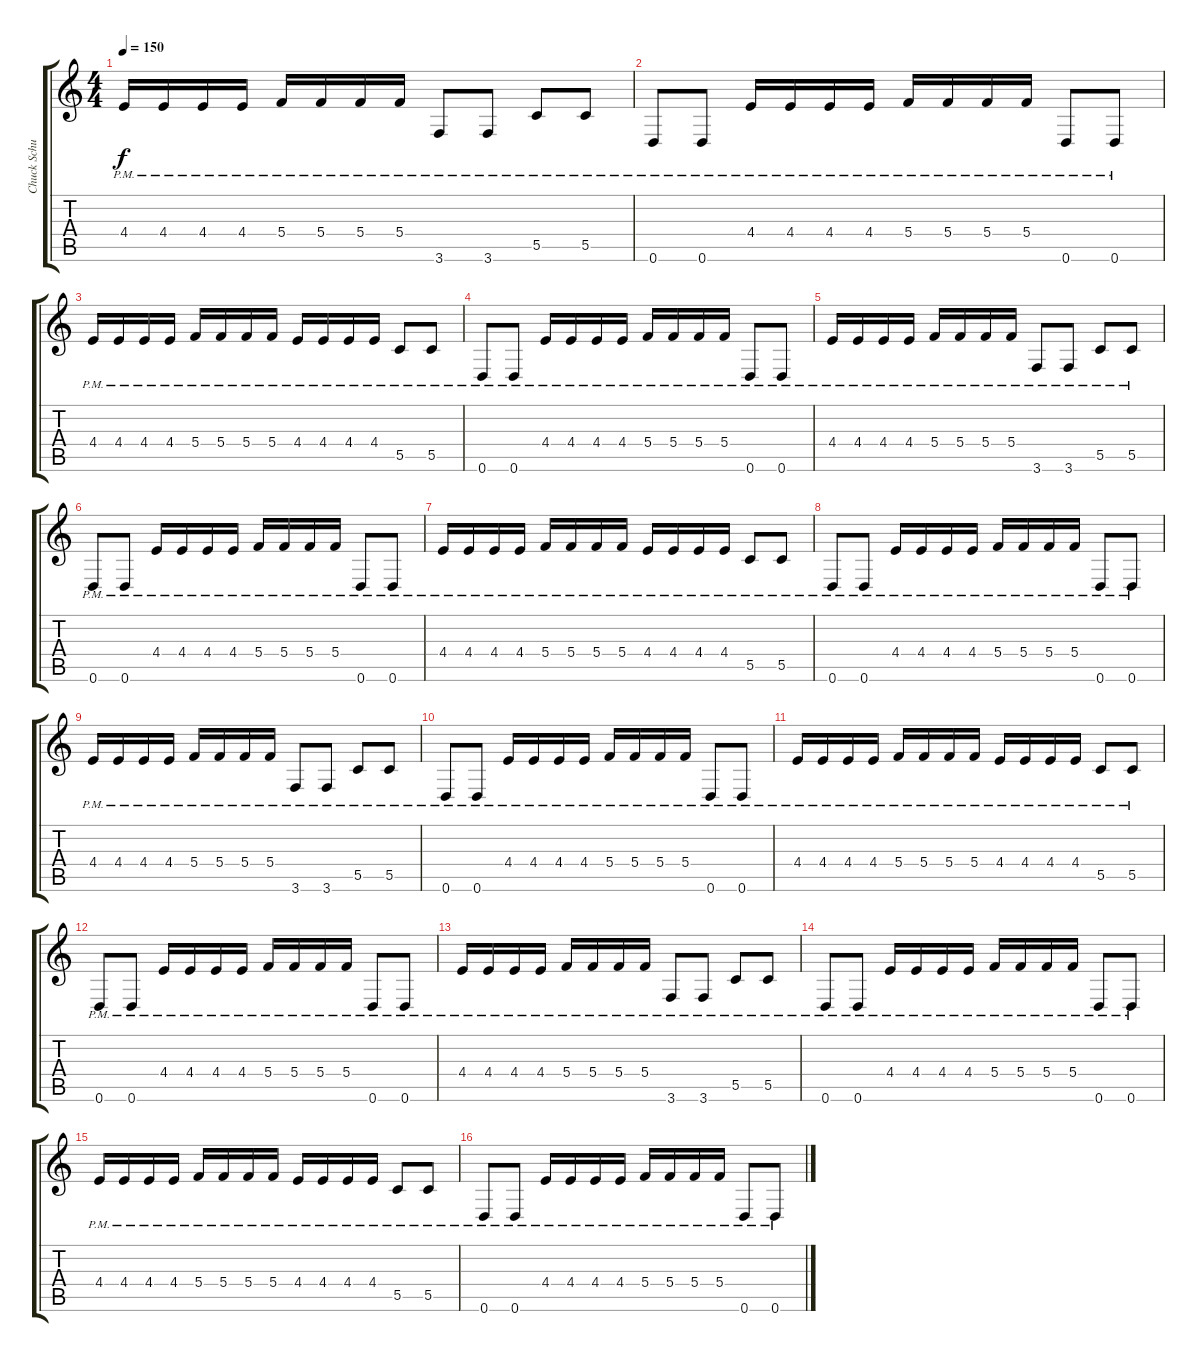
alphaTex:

\track ("Chuck Schuldiner Rhytmn" "Chuck Schu") {instrument distortionguitar}
\staff {score tabs}
\tuning (D4 A3 F3 C3 G2 D2) {hide}
\ts (4 4)
\tempo 150
\clef g2
\ks c
4.4{pm}.16{dy f} 4.4{pm}.16 4.4{pm}.16 4.4{pm}.16 5.4{pm}.16 5.4{pm}.16 5.4{pm}.16 5.4{pm}.16 3.6{pm}.8 3.6{pm}.8 5.5{pm}.8 5.5{pm}.8 |
0.6{pm}.8 0.6{pm}.8 4.4{pm}.16 4.4{pm}.16 4.4{pm}.16 4.4{pm}.16 5.4{pm}.16 5.4{pm}.16 5.4{pm}.16 5.4{pm}.16 0.6{pm}.8 0.6{pm}.8 |
4.4{pm}.16 4.4{pm}.16 4.4{pm}.16 4.4{pm}.16 5.4{pm}.16 5.4{pm}.16 5.4{pm}.16 5.4{pm}.16 4.4{pm}.16 4.4{pm}.16 4.4{pm}.16 4.4{pm}.16 5.5{pm}.8 5.5{pm}.8 |
0.6{pm}.8 0.6{pm}.8 4.4{pm}.16 4.4{pm}.16 4.4{pm}.16 4.4{pm}.16 5.4{pm}.16 5.4{pm}.16 5.4{pm}.16 5.4{pm}.16 0.6{pm}.8 0.6{pm}.8 |
4.4{pm}.16 4.4{pm}.16 4.4{pm}.16 4.4{pm}.16 5.4{pm}.16 5.4{pm}.16 5.4{pm}.16 5.4{pm}.16 3.6{pm}.8 3.6{pm}.8 5.5{pm}.8 5.5{pm}.8 |
0.6{pm}.8 0.6{pm}.8 4.4{pm}.16 4.4{pm}.16 4.4{pm}.16 4.4{pm}.16 5.4{pm}.16 5.4{pm}.16 5.4{pm}.16 5.4{pm}.16 0.6{pm}.8 0.6{pm}.8 |
4.4{pm}.16 4.4{pm}.16 4.4{pm}.16 4.4{pm}.16 5.4{pm}.16 5.4{pm}.16 5.4{pm}.16 5.4{pm}.16 4.4{pm}.16 4.4{pm}.16 4.4{pm}.16 4.4{pm}.16 5.5{pm}.8 5.5{pm}.8 |
0.6{pm}.8 0.6{pm}.8 4.4{pm}.16 4.4{pm}.16 4.4{pm}.16 4.4{pm}.16 5.4{pm}.16 5.4{pm}.16 5.4{pm}.16 5.4{pm}.16 0.6{pm}.8 0.6{pm}.8 |
4.4{pm}.16 4.4{pm}.16 4.4{pm}.16 4.4{pm}.16 5.4{pm}.16 5.4{pm}.16 5.4{pm}.16 5.4{pm}.16 3.6{pm}.8 3.6{pm}.8 5.5{pm}.8 5.5{pm}.8 |
0.6{pm}.8 0.6{pm}.8 4.4{pm}.16 4.4{pm}.16 4.4{pm}.16 4.4{pm}.16 5.4{pm}.16 5.4{pm}.16 5.4{pm}.16 5.4{pm}.16 0.6{pm}.8 0.6{pm}.8 |
4.4{pm}.16 4.4{pm}.16 4.4{pm}.16 4.4{pm}.16 5.4{pm}.16 5.4{pm}.16 5.4{pm}.16 5.4{pm}.16 4.4{pm}.16 4.4{pm}.16 4.4{pm}.16 4.4{pm}.16 5.5{pm}.8 5.5{pm}.8 |
0.6{pm}.8 0.6{pm}.8 4.4{pm}.16 4.4{pm}.16 4.4{pm}.16 4.4{pm}.16 5.4{pm}.16 5.4{pm}.16 5.4{pm}.16 5.4{pm}.16 0.6{pm}.8 0.6{pm}.8 |
4.4{pm}.16 4.4{pm}.16 4.4{pm}.16 4.4{pm}.16 5.4{pm}.16 5.4{pm}.16 5.4{pm}.16 5.4{pm}.16 3.6{pm}.8 3.6{pm}.8 5.5{pm}.8 5.5{pm}.8 |
0.6{pm}.8 0.6{pm}.8 4.4{pm}.16 4.4{pm}.16 4.4{pm}.16 4.4{pm}.16 5.4{pm}.16 5.4{pm}.16 5.4{pm}.16 5.4{pm}.16 0.6{pm}.8 0.6{pm}.8 |
4.4{pm}.16 4.4{pm}.16 4.4{pm}.16 4.4{pm}.16 5.4{pm}.16 5.4{pm}.16 5.4{pm}.16 5.4{pm}.16 4.4{pm}.16 4.4{pm}.16 4.4{pm}.16 4.4{pm}.16 5.5{pm}.8 5.5{pm}.8 |
0.6{pm}.8 0.6{pm}.8 4.4{pm}.16 4.4{pm}.16 4.4{pm}.16 4.4{pm}.16 5.4{pm}.16 5.4{pm}.16 5.4{pm}.16 5.4{pm}.16 0.6{pm}.8 0.6{pm}.8
